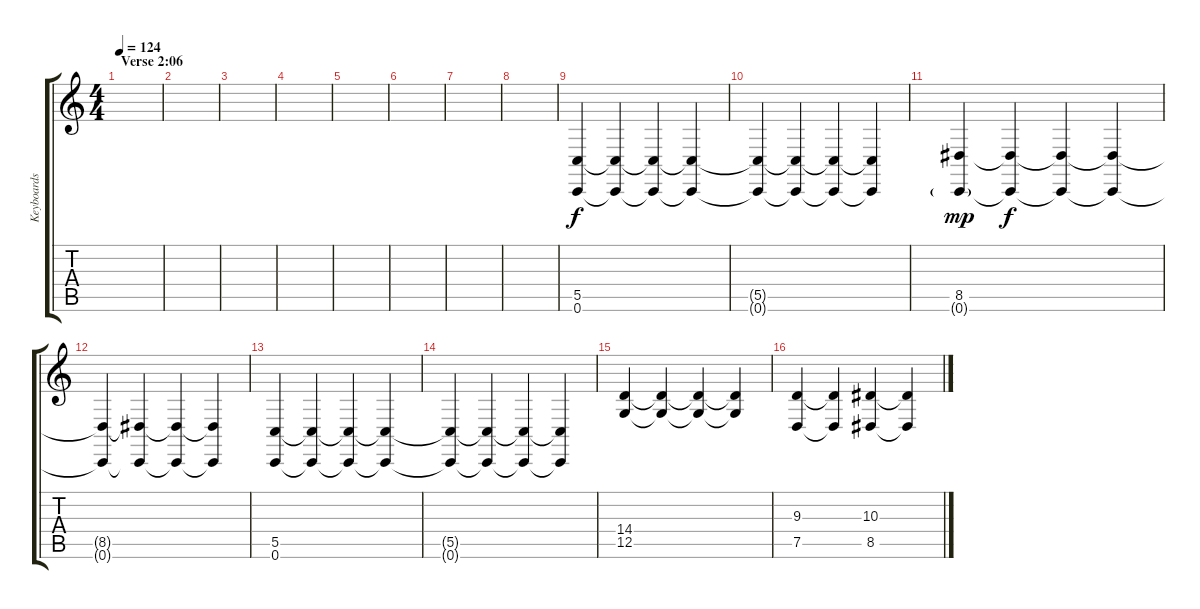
\track ("Keyboards / Piano" "Keyboards ") {instrument stringensemble2}
\staff {score tabs}
\tuning (D4 A3 F3 C3 G2 C2) {hide}
\ts (4 4)
\section ("" "Verse 2:06")
\tempo 124
\clef g2
\ks c
|
|
|
|
|
|
|
|
(5.5 0.6).4 (5.5{t} 0.6{t}).4 (5.5{t} 0.6{t}).4 (5.5{t} 0.6{t}).4 |
(5.5{t} 0.6{t}).4 (5.5{t} 0.6{t}).4 (5.5{t} 0.6{t}).4 (5.5{t} 0.6{t}).4 |
(8.5 0.6{g}).4{dy mp} (8.5{t} 0.6{t}).4{dy f} (8.5{t} 0.6{t}).4 (8.5{t} 0.6{t}).4 |
(8.5{t} 0.6{t}).4 (8.5{t} 0.6{t}).4 (8.5{t} 0.6{t}).4 (8.5{t} 0.6{t}).4 |
(5.5 0.6).4 (5.5{t} 0.6{t}).4 (5.5{t} 0.6{t}).4 (5.5{t} 0.6{t}).4 |
(5.5{t} 0.6{t}).4 (5.5{t} 0.6{t}).4 (5.5{t} 0.6{t}).4 (5.5{t} 0.6{t}).4 |
(14.4 12.5).4 (14.4{t} 12.5{t}).4 (14.4{t} 12.5{t}).4 (14.4{t} 12.5{t}).4 |
(9.3 7.5).4 (9.3{t} 7.5{t}).4 (10.3 8.5).4 (10.3{t} 8.5{t}).4
